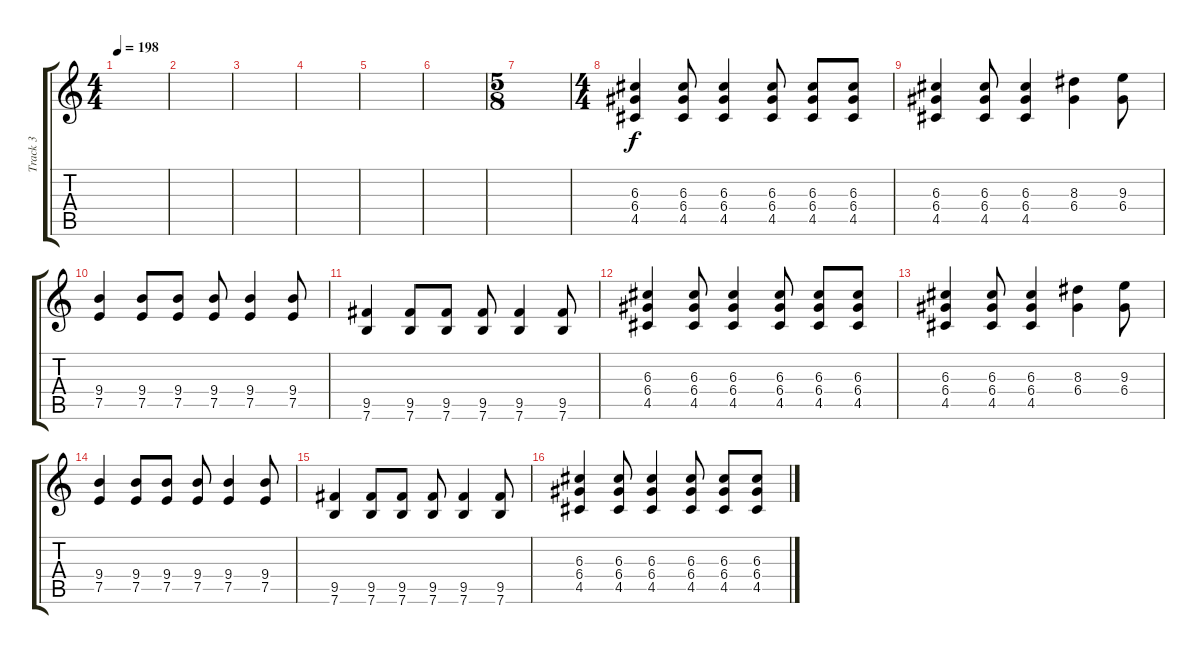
\track ("Track 3" "Track 3") {instrument distortionguitar}
\staff {score tabs}
\tuning (E4 B3 G3 D3 A2 E2) {hide}
\ts (4 4)
\tempo 198
\clef g2
\ks c
|
|
|
|
|
|
\ts (5 8)
|
\ts (4 4)
(6.3 6.4 4.5).4 (6.3 6.4 4.5).8 (6.3 6.4 4.5).4 (6.3 6.4 4.5).8 (6.3 6.4 4.5).8 (6.3 6.4 4.5).8 |
(6.3 6.4 4.5).4 (6.3 6.4 4.5).8 (6.3 6.4 4.5).4 (8.3 6.4).4 (9.3 6.4).8 |
(9.4 7.5).4 (9.4 7.5).8 (9.4 7.5).8 (9.4 7.5).8 (9.4 7.5).4 (9.4 7.5).8 |
(9.5 7.6).4 (9.5 7.6).8 (9.5 7.6).8 (9.5 7.6).8 (9.5 7.6).4 (9.5 7.6).8 |
(6.3 6.4 4.5).4 (6.3 6.4 4.5).8 (6.3 6.4 4.5).4 (6.3 6.4 4.5).8 (6.3 6.4 4.5).8 (6.3 6.4 4.5).8 |
(6.3 6.4 4.5).4 (6.3 6.4 4.5).8 (6.3 6.4 4.5).4 (8.3 6.4).4 (9.3 6.4).8 |
(9.4 7.5).4 (9.4 7.5).8 (9.4 7.5).8 (9.4 7.5).8 (9.4 7.5).4 (9.4 7.5).8 |
(9.5 7.6).4 (9.5 7.6).8 (9.5 7.6).8 (9.5 7.6).8 (9.5 7.6).4 (9.5 7.6).8 |
(6.3 6.4 4.5).4 (6.3 6.4 4.5).8 (6.3 6.4 4.5).4 (6.3 6.4 4.5).8 (6.3 6.4 4.5).8 (6.3 6.4 4.5).8
